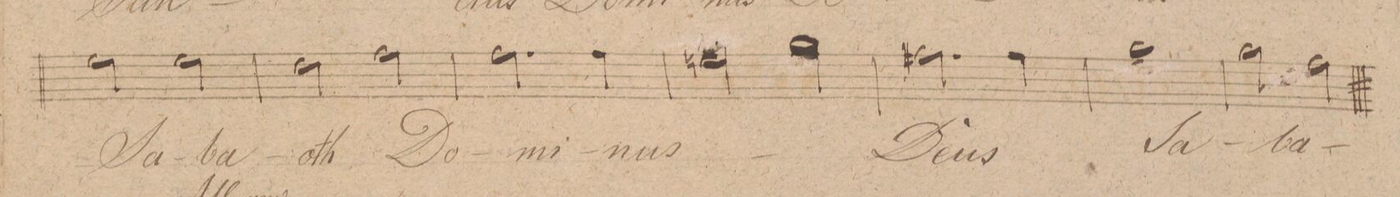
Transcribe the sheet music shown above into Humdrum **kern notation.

**kern	**text	**dynam
*I"Alto.	*	*
*clefC3	*	*
*k[f#c#g#]	*	*
*met(c)	*	*
*M4/4	*	*
2f#\	Sa-	.
2f#\	-ba-	.
=13	=13	=13
2e\	-oth	.
2g#\	Do-	.
=14	=14	=14
2.g#\	-mi-	.
4g#\	-nus	.
=15	=15	=15
2fn\	.	.
2a\	.	.
=16	=16	=16
2.g#X\	De-	.
4g#\	-us	.
=17	=17	=17
1a	Sa-	.
=18	=18	=18
2a\	-ba-	.
2g#\	.	.
=19||	=19||	=19||
*M4/4	*	*
*met(c)	*	*
*mmet(c)	*	*
*-	*-	*-
